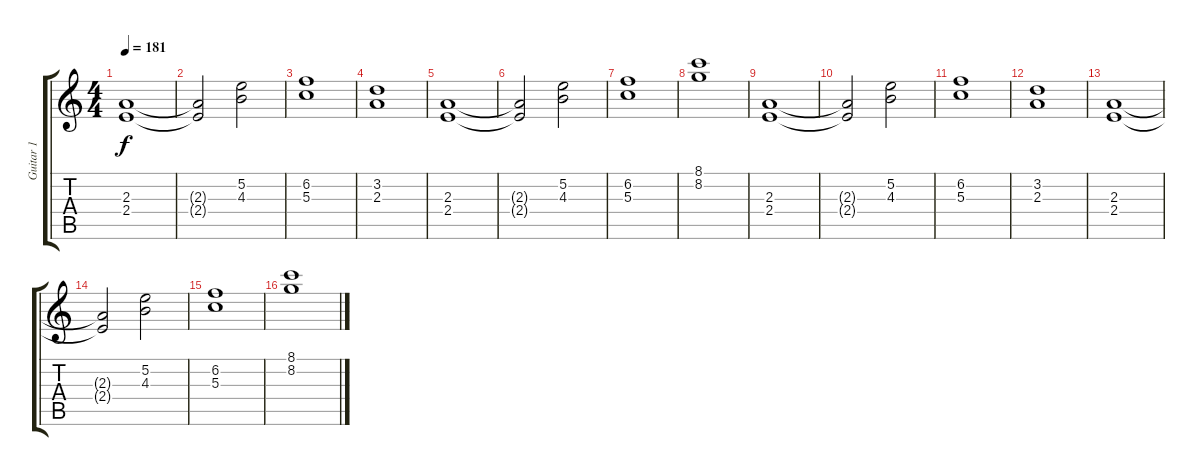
\track ("Guitar 1" "Guitar 1") {instrument distortionguitar}
\staff {score tabs}
\tuning (E4 B3 G3 D3 A2 E2) {hide}
\ts (4 4)
\tempo 181
\clef g2
\ks c
(2.3 2.4).1{dy f instrument distortionguitar} |
(2.3{t} 2.4{t}).2 (5.2 4.3).2 |
(6.2 5.3).1 |
(3.2 2.3).1 |
(2.3 2.4).1 |
(2.3{t} 2.4{t}).2 (5.2 4.3).2 |
(6.2 5.3).1 |
(8.1 8.2).1 |
(2.3 2.4).1 |
(2.3{t} 2.4{t}).2 (5.2 4.3).2 |
(6.2 5.3).1 |
(3.2 2.3).1 |
(2.3 2.4).1 |
(2.3{t} 2.4{t}).2 (5.2 4.3).2 |
(6.2 5.3).1 |
(8.1 8.2).1
